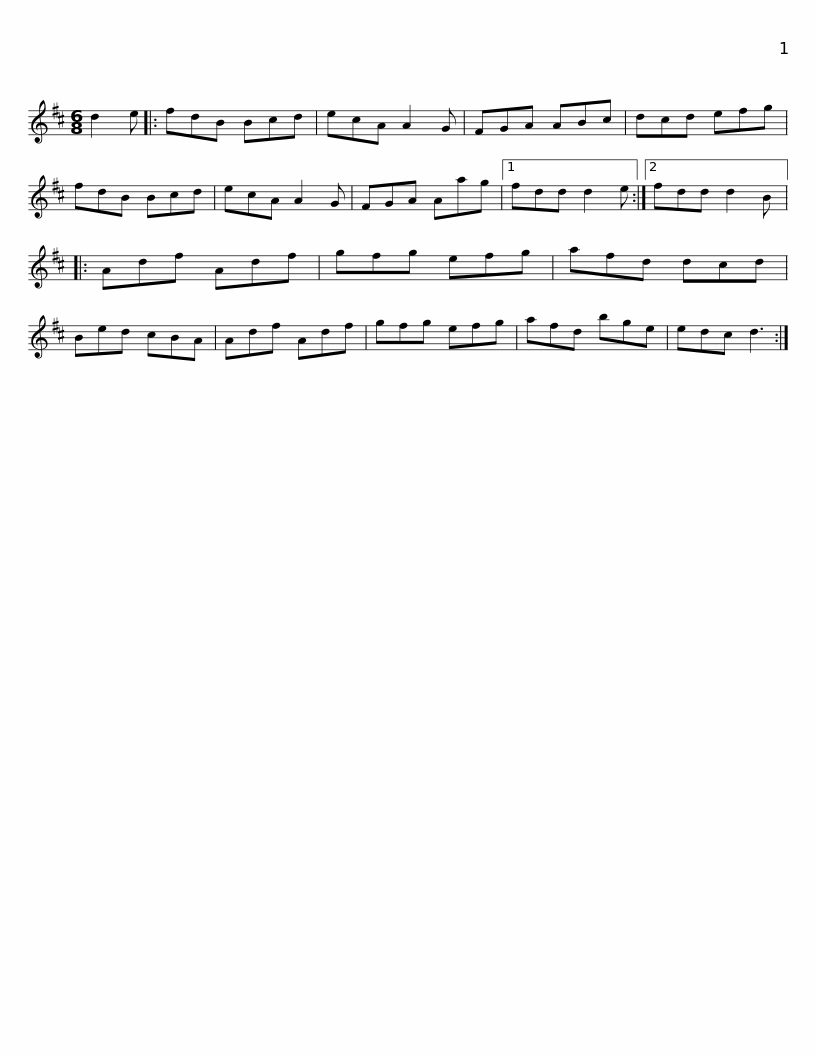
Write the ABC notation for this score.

X:1
L:1/8
M:6/8
I:linebreak $
K:D
V:1 treble
V:1
 d2 e |: fdB Bcd | ecA A2 G | FGA ABc | dcd efg | %5
 fdB Bcd | ecA A2 G | FGA Aag |1$ fdd d2 e :|2 fdd d2 B |: %10
 Adf Adf | gfg efg | afd dcd | Bed cBA | Adf Adf |$ %15
 gfg efg | afd bge | edc d3 :| %18
